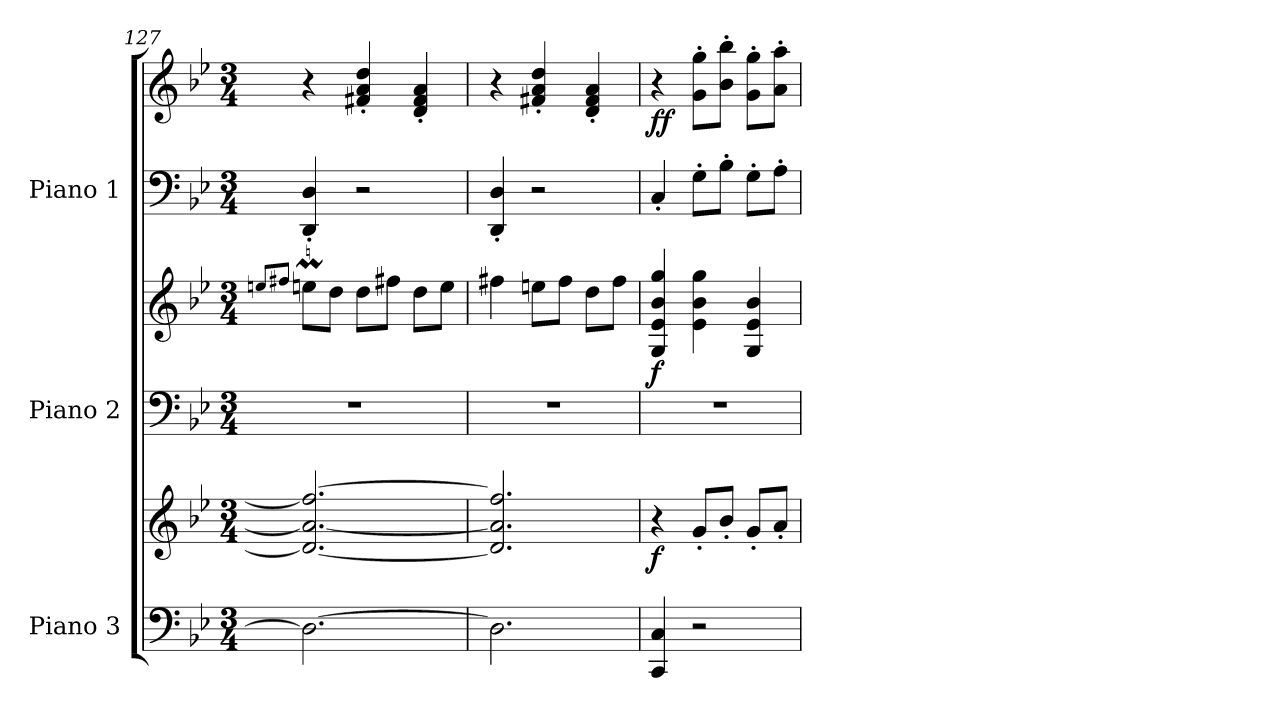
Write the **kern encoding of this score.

**kern	**kern	**dynam	**kern	**kern	**dynam	**kern	**kern	**dynam
*part3	*part3	*part3	*part2	*part2	*part2	*part1	*part1	*part1
*staff6	*staff5	*staff5/6	*staff4	*staff3	*staff3/4	*staff2	*staff1	*staff1/2
*I"Piano 3	*	*	*I"Piano 2	*	*	*I"Piano 1	*	*
*I'Pno. 3	*	*	*I'Pno. 2	*	*	*I'Pno. 1	*	*
*clefF4	*clefG2	*	*clefF4	*clefG2	*	*clefF4	*clefG2	*
*k[b-e-]	*k[b-e-]	*	*k[b-e-]	*k[b-e-]	*	*k[b-e-]	*k[b-e-]	*
*M3/4	*M3/4	*	*M3/4	*M3/4	*	*M3/4	*M3/4	*
=127	=127	=127	=127	=127	=127	=127	=127	=127
.	.	.	.	8qeen/L	.	.	.	.
.	.	.	.	8qff#X/J	.	.	.	.
2.D\_	2.d/_ 2.a/_ 2.ff#/_	.	2.r	8eem\L	.	4DD/' 4D/'	4r	.
.	.	.	.	8dd\J	.	.	.	.
.	.	.	.	8dd\L	.	2r	4f#X/' 4a/' 4dd/'	.
.	.	.	.	8ff#\J	.	.	.	.
.	.	.	.	8dd\L	.	.	4d/' 4f#/' 4a/'	.
.	.	.	.	8ee\J	.	.	.	.
=128	=128	=128	=128	=128	=128	=128	=128	=128
2.D\]	2.d/] 2.a/] 2.ff#/]	.	2.r	4ff#X\	.	4DD/' 4D/'	4r	.
.	.	.	.	8een\L	.	2r	4f#X/' 4a/' 4dd/'	.
.	.	.	.	8ff#\J	.	.	.	.
.	.	.	.	8dd\L	.	.	4d/' 4f#/' 4a/'	.
.	.	.	.	8ff#\J	.	.	.	.
=129	=129	=129	=129	=129	=129	=129	=129	=129
!	!	!LO:DY:b	!	!	!LO:DY:b	!	!	!LO:DY:b
4CC/ 4C/	4r	f	2.r	4G/ 4e-/ 4b-/ 4gg/	f	4C'/	4r	ff
2r	8g'/L	.	.	4e-\ 4b-\ 4gg\	.	8G'\L	8g\' 8gg\'L	.
.	8b-'/J	.	.	.	.	8B-'\J	8b-\' 8bb-\'J	.
.	8g'/L	.	.	4G/ 4e-/ 4b-/	.	8G'\L	8g\' 8gg\'L	.
.	8a'/J	.	.	.	.	8A'\J	8a\' 8aa\'J	.
=	=	=	=	=	=	=	=	=
*-	*-	*-	*-	*-	*-	*-	*-	*-
